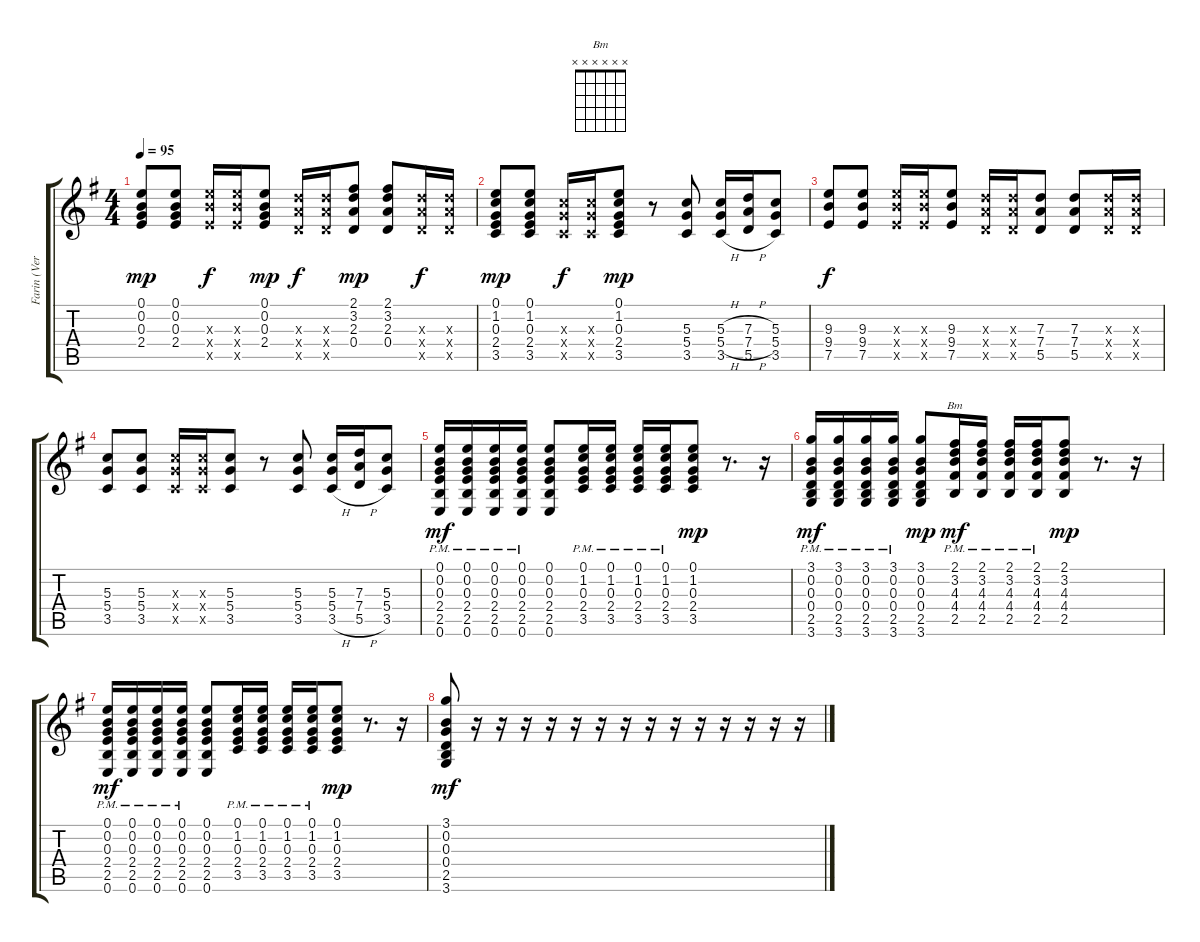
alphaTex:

\track ("Farin (Verzerrt) Rythm " "Farin (Ver") {instrument overdrivenguitar}
\staff {score tabs}
\tuning (E4 B3 G3 D3 A2 E2) {hide}
\chord ("Bm" x x x x x x)
\ts (4 4)
\tempo 95
\clef g2
\ks g
(0.1 0.2 0.3 2.4).8{dy mp} (0.1 0.2 0.3 2.4).8 (9.3{x} 9.4{x} 7.5{x}).16{dy f} (9.3{x} 9.4{x} 7.5{x}).16 (0.1 0.2 0.3 2.4).8{dy mp} (7.3{x} 7.4{x} 5.5{x}).16{dy f} (7.3{x} 7.4{x} 5.5{x}).16 (2.1 3.2 2.3 0.4).8{dy mp} (2.1 3.2 2.3 0.4).8 (7.3{x} 7.4{x} 5.5{x}).16{dy f} (7.3{x} 7.4{x} 5.5{x}).16 |
(0.1 1.2 0.3 2.4 3.5).8{dy mp} (0.1 1.2 0.3 2.4 3.5).8 (5.3{x} 5.4{x} 3.5{x}).16{dy f} (5.3{x} 5.4{x} 3.5{x}).16 (0.1 1.2 0.3 2.4 3.5).8{dy mp} r.8 (5.3 5.4 3.5).8 (5.3{h} 5.4{h} 3.5{h}).16 (7.3{h} 7.4{h} 5.5{h}).16 (5.3 5.4 3.5).8 |
(9.3 9.4 7.5).8{dy f} (9.3 9.4 7.5).8 (9.3{x} 9.4{x} 7.5{x}).16 (9.3{x} 9.4{x} 7.5{x}).16 (9.3 9.4 7.5).8 (7.3{x} 7.4{x} 5.5{x}).16 (7.3{x} 7.4{x} 5.5{x}).16 (7.3 7.4 5.5).8 (7.3 7.4 5.5).8 (7.3{x} 7.4{x} 5.5{x}).16 (7.3{x} 7.4{x} 5.5{x}).16 |
(5.3 5.4 3.5).8 (5.3 5.4 3.5).8 (5.3{x} 5.4{x} 3.5{x}).16 (5.3{x} 5.4{x} 3.5{x}).16 (5.3 5.4 3.5).8 r.8 (5.3 5.4 3.5).8 (5.3 5.4 3.5{h}).16 (7.3 7.4 5.5{h}).16 (5.3 5.4 3.5).8 |
(0.1{pm} 0.2{pm} 0.3{pm} 2.4{pm} 2.5{pm} 0.6{pm}).16{dy mf} (0.1{pm} 0.2{pm} 0.3{pm} 2.4{pm} 2.5{pm} 0.6{pm}).16 (0.1{pm} 0.2{pm} 0.3{pm} 2.4{pm} 2.5{pm} 0.6{pm}).16 (0.1{pm} 0.2{pm} 0.3{pm} 2.4{pm} 2.5{pm} 0.6{pm}).16 (0.1 0.2 0.3 2.4 2.5 0.6).8 (0.1{pm} 1.2{pm} 0.3{pm} 2.4{pm} 3.5{pm}).16 (0.1{pm} 1.2{pm} 0.3{pm} 2.4{pm} 3.5{pm}).16 (0.1{pm} 1.2{pm} 0.3{pm} 2.4{pm} 3.5{pm}).16 (0.1{pm} 1.2{pm} 0.3{pm} 2.4{pm} 3.5{pm}).16 (0.1 1.2 0.3 2.4 3.5).8{dy mp} r.8{d} r.16 |
(3.1{pm} 0.2{pm} 0.3{pm} 0.4{pm} 2.5{pm} 3.6{pm}).16{dy mf} (3.1{pm} 0.2{pm} 0.3{pm} 0.4{pm} 2.5{pm} 3.6{pm}).16 (3.1{pm} 0.2{pm} 0.3{pm} 0.4{pm} 2.5{pm} 3.6{pm}).16 (3.1{pm} 0.2{pm} 0.3{pm} 0.4{pm} 2.5{pm} 3.6{pm}).16 (3.1 0.2 0.3 0.4 2.5 3.6).8{dy mp} (2.1{pm} 3.2{pm} 4.3{pm} 4.4{pm} 2.5{pm}).16{ch "Bm" dy mf} (2.1{pm} 3.2{pm} 4.3{pm} 4.4{pm} 2.5{pm}).16 (2.1{pm} 3.2{pm} 4.3{pm} 4.4{pm} 2.5{pm}).16 (2.1{pm} 3.2{pm} 4.3{pm} 4.4{pm} 2.5{pm}).16 (2.1 3.2 4.3 4.4 2.5).8{dy mp} r.8{d} r.16 |
(0.1{pm} 0.2{pm} 0.3{pm} 2.4{pm} 2.5{pm} 0.6{pm}).16{dy mf} (0.1{pm} 0.2{pm} 0.3{pm} 2.4{pm} 2.5{pm} 0.6{pm}).16 (0.1{pm} 0.2{pm} 0.3{pm} 2.4{pm} 2.5{pm} 0.6{pm}).16 (0.1{pm} 0.2{pm} 0.3{pm} 2.4{pm} 2.5{pm} 0.6{pm}).16 (0.1 0.2 0.3 2.4 2.5 0.6).8 (0.1{pm} 1.2{pm} 0.3{pm} 2.4{pm} 3.5{pm}).16 (0.1{pm} 1.2{pm} 0.3{pm} 2.4{pm} 3.5{pm}).16 (0.1{pm} 1.2{pm} 0.3{pm} 2.4{pm} 3.5{pm}).16 (0.1{pm} 1.2{pm} 0.3{pm} 2.4{pm} 3.5{pm}).16 (0.1 1.2 0.3 2.4 3.5).8{dy mp} r.8{d} r.16 |
(3.1 0.2 0.3 0.4 2.5 3.6).8{dy mf} r.16 r.16 r.16 r.16 r.16 r.16 r.16 r.16 r.16 r.16 r.16 r.16 r.16 r.16
